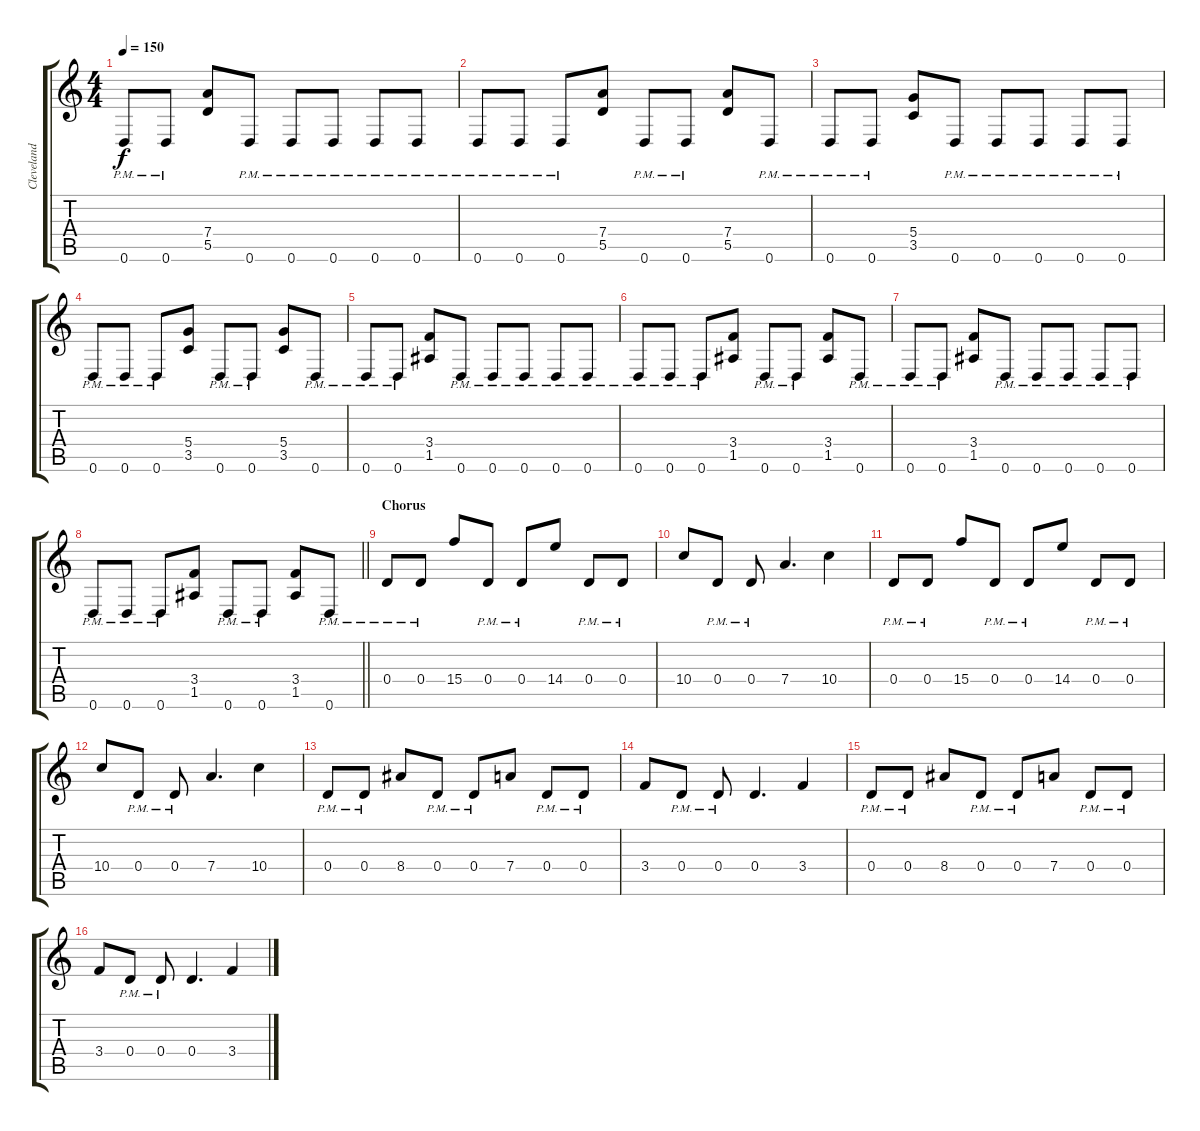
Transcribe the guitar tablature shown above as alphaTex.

\track ("Cleveland Stever" "Cleveland ") {instrument acousticguitarsteel}
\staff {score tabs}
\tuning (E4 B3 G3 D3 A2 D2) {hide}
\ts (4 4)
\tempo 150
\clef g2
\ks c
0.6{pm}.8{dy f} 0.6{pm}.8 (7.4 5.5).8 0.6{pm}.8 0.6{pm}.8 0.6{pm}.8 0.6{pm}.8 0.6{pm}.8 |
0.6{pm}.8 0.6{pm}.8 0.6{pm}.8 (7.4 5.5).8 0.6{pm}.8 0.6{pm}.8 (7.4 5.5).8 0.6{pm}.8 |
0.6{pm}.8 0.6{pm}.8 (5.4 3.5).8 0.6{pm}.8 0.6{pm}.8 0.6{pm}.8 0.6{pm}.8 0.6{pm}.8 |
0.6{pm}.8 0.6{pm}.8 0.6{pm}.8 (5.4 3.5).8 0.6{pm}.8 0.6{pm}.8 (5.4 3.5).8 0.6{pm}.8 |
0.6{pm}.8 0.6{pm}.8 (3.4 1.5).8 0.6{pm}.8 0.6{pm}.8 0.6{pm}.8 0.6{pm}.8 0.6{pm}.8 |
0.6{pm}.8 0.6{pm}.8 0.6{pm}.8 (3.4 1.5).8 0.6{pm}.8 0.6{pm}.8 (3.4 1.5).8 0.6{pm}.8 |
0.6{pm}.8 0.6{pm}.8 (3.4 1.5).8 0.6{pm}.8 0.6{pm}.8 0.6{pm}.8 0.6{pm}.8 0.6{pm}.8 |
\barLineRight lightlight
0.6{pm}.8 0.6{pm}.8 0.6{pm}.8 (3.4 1.5).8 0.6{pm}.8 0.6{pm}.8 (3.4 1.5).8 0.6{pm}.8 |
\section ("" "Chorus")
0.4{pm}.8{volume 13 instrument overdrivenguitar} 0.4{pm}.8 15.4.8 0.4{pm}.8 0.4{pm}.8 14.4.8 0.4{pm}.8 0.4{pm}.8 |
10.4.8 0.4{pm}.8 0.4{pm}.8 7.4.4{d} 10.4.4 |
0.4{pm}.8{volume 13 instrument overdrivenguitar} 0.4{pm}.8 15.4.8 0.4{pm}.8 0.4{pm}.8 14.4.8 0.4{pm}.8 0.4{pm}.8 |
10.4.8 0.4{pm}.8 0.4{pm}.8 7.4.4{d} 10.4.4 |
0.4{pm}.8 0.4{pm}.8 8.4.8 0.4{pm}.8 0.4{pm}.8 7.4.8 0.4{pm}.8 0.4{pm}.8 |
3.4.8 0.4{pm}.8 0.4{pm}.8 0.4.4{d} 3.4.4 |
0.4{pm}.8 0.4{pm}.8 8.4.8 0.4{pm}.8 0.4{pm}.8 7.4.8 0.4{pm}.8 0.4{pm}.8 |
3.4.8 0.4{pm}.8 0.4{pm}.8 0.4.4{d} 3.4.4
